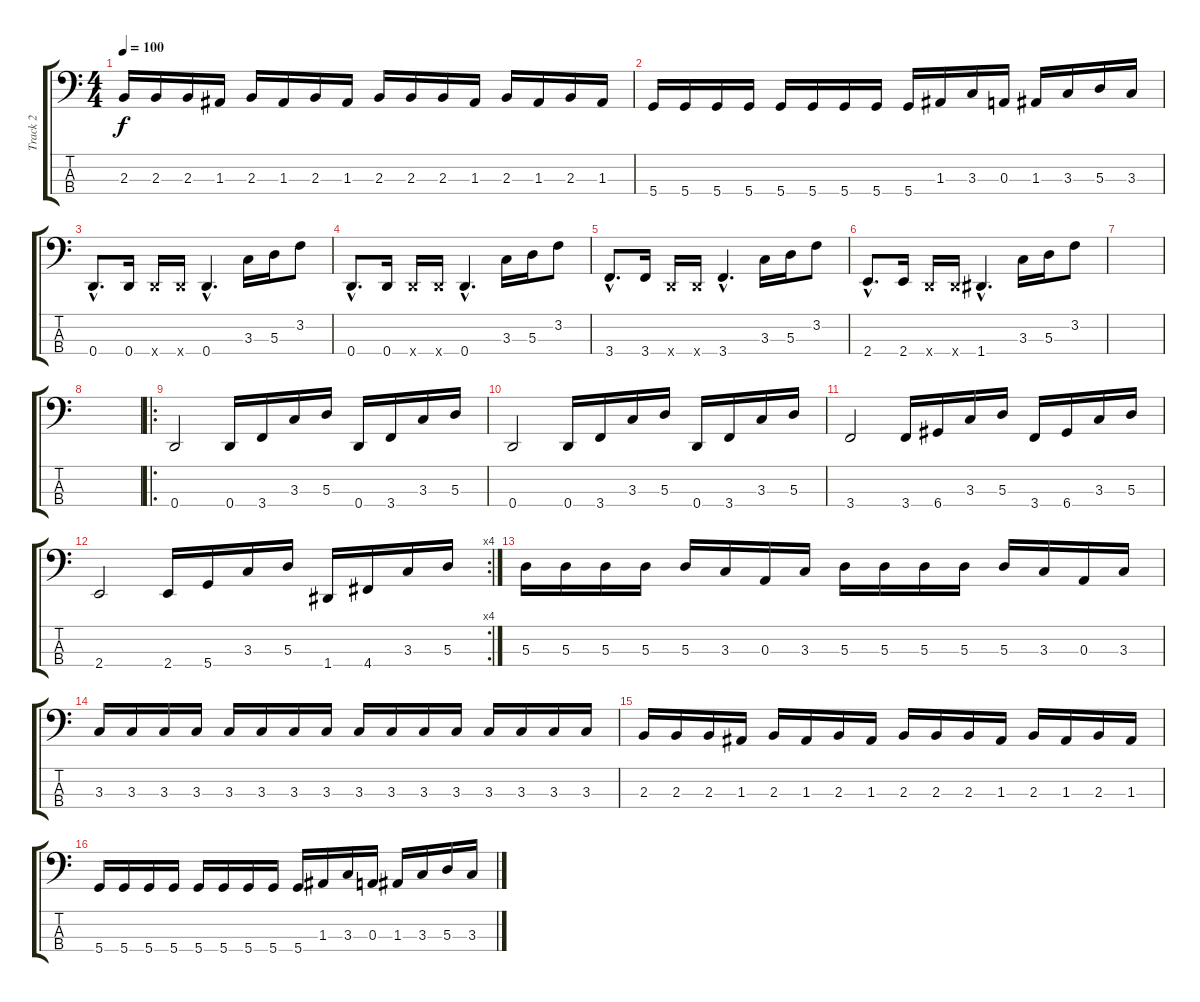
\track ("Track 2" "Track 2") {instrument electricbasspick}
\staff {score tabs}
\tuning (G2 D2 A1 D1) {hide}
\ts (4 4)
\tempo 100
\clef f4
\ks c
2.3.16{dy f} 2.3.16 2.3.16 1.3.16 2.3.16 1.3.16 2.3.16 1.3.16 2.3.16 2.3.16 2.3.16 1.3.16 2.3.16 1.3.16 2.3.16 1.3.16 |
5.4.16 5.4.16 5.4.16 5.4.16 5.4.16 5.4.16 5.4.16 5.4.16 5.4.16 1.3.16 3.3.16 0.3.16 1.3.16 3.3.16 5.3.16 3.3.16 |
0.4{hac}.8{d} 0.4.16 0.4{x}.16 0.4{x}.16 0.4{hac}.4{d} 3.3.16 5.3.16 3.2.8 |
0.4{hac}.8{d} 0.4.16 0.4{x}.16 0.4{x}.16 0.4{hac}.4{d} 3.3.16 5.3.16 3.2.8 |
3.4{hac}.8{d} 3.4.16 0.4{x}.16 0.4{x}.16 3.4{hac}.4{d} 3.3.16 5.3.16 3.2.8 |
2.4{hac}.8{d} 2.4.16 0.4{x}.16 0.4{x}.16 1.4{hac}.4{d} 3.3.16 5.3.16 3.2.8 |
|
|
\ro
0.4.2{instrument slapbass1} 0.4.16{instrument electricbasspick} 3.4.16 3.3.16 5.3.16 0.4.16 3.4.16 3.3.16 5.3.16 |
0.4.2{instrument slapbass1} 0.4.16{instrument electricbasspick} 3.4.16 3.3.16 5.3.16 0.4.16 3.4.16 3.3.16 5.3.16 |
3.4.2{instrument slapbass1} 3.4.16{instrument electricbasspick} 6.4.16 3.3.16 5.3.16 3.4.16 6.4.16 3.3.16 5.3.16 |
\rc 4
2.4.2{instrument slapbass1} 2.4.16{instrument electricbasspick} 5.4.16 3.3.16 5.3.16 1.4.16 4.4.16 3.3.16 5.3.16 |
5.3.16 5.3.16 5.3.16 5.3.16 5.3.16 3.3.16 0.3.16 3.3.16 5.3.16 5.3.16 5.3.16 5.3.16 5.3.16 3.3.16 0.3.16 3.3.16 |
3.3.16 3.3.16 3.3.16 3.3.16 3.3.16 3.3.16 3.3.16 3.3.16 3.3.16 3.3.16 3.3.16 3.3.16 3.3.16 3.3.16 3.3.16 3.3.16 |
2.3.16 2.3.16 2.3.16 1.3.16 2.3.16 1.3.16 2.3.16 1.3.16 2.3.16 2.3.16 2.3.16 1.3.16 2.3.16 1.3.16 2.3.16 1.3.16 |
5.4.16 5.4.16 5.4.16 5.4.16 5.4.16 5.4.16 5.4.16 5.4.16 5.4.16 1.3.16 3.3.16 0.3.16 1.3.16 3.3.16 5.3.16 3.3.16
